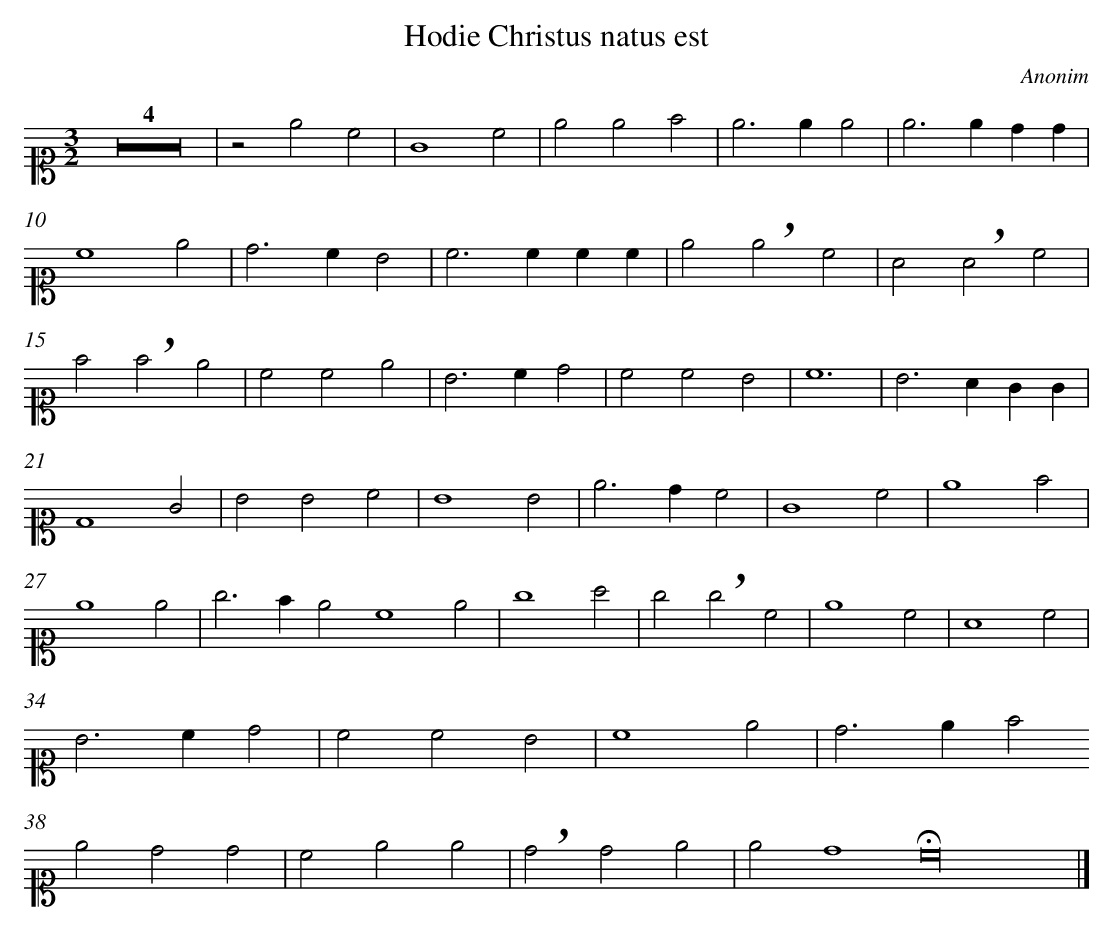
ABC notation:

X:1
T: Hodie Christus natus est
C: Anonim
L: 1/4
M: 3/2
K: C clef=C1
Z4 |
z2e2c2 |
G4c2 |
e2e2f2 |
e2>e2e2 |
e2>e2dd |
c4e2 |
d2>c2B2 |
c2>c2cc |
e2!breath!e2c2 |
A2!breath!A2c2 |
f2!breath!f2e2 |
c2c2e2 |
B2>c2d2 |
c2c2B2 |
c6 |
B2>A2GG |
D4G2 |
B2B2c2 |
B4B2 |
e2>d2c2 |
G4c2 |
e4f2 |
e4e2 |
g2>f2e2 [|]
c4e2 |
g4a2 |
g2!breath!g2c2 |
e4c2 |
A4c2 |
B2>c2d2 |
c2c2B2 |
c4e2 |
d2>e2f2 [|]
e2d2d2 |
c2e2e2 |
!breath!d2d2e2 |
e2d4 [|]
!fermata!c16 |]
